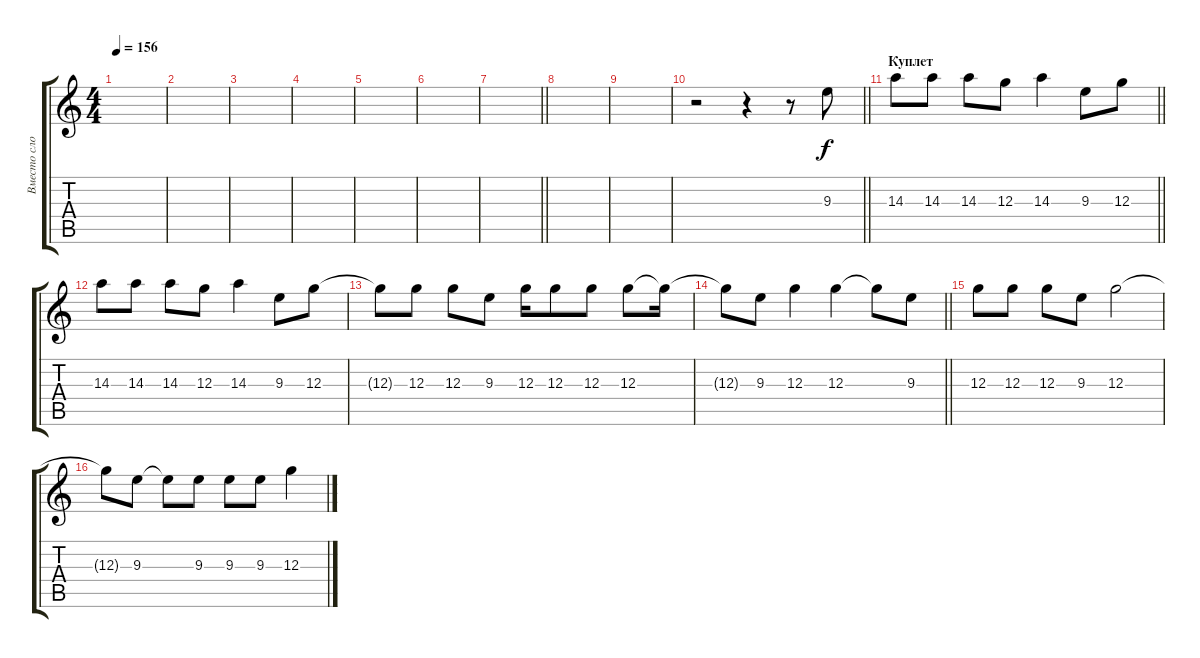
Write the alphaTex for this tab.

\track ("Вместо слов" "Вместо сло") {instrument acousticguitarsteel}
\staff {score tabs}
\tuning (E4 B3 G3 D3 A2 E2) {hide}
\ts (4 4)
\tempo 156
\clef g2
\ks c
|
|
|
|
|
|
\barLineRight lightlight
|
|
|
\barLineRight lightlight
r.2 r.4 r.8 9.3.8 |
\section ("" "Куплет")
\barLineRight lightlight
14.3.8 14.3.8 14.3.8 12.3.8 14.3.4 9.3.8 12.3.8 |
14.3.8 14.3.8 14.3.8 12.3.8 14.3.4 9.3.8 12.3.8 |
12.3{t}.8 12.3.8 12.3.8 9.3.8 12.3.16 12.3.8 12.3.8 12.3.8 12.3{t}.16 |
\barLineRight lightlight
12.3{t}.8 9.3.8 12.3.4 12.3.4 12.3{t}.8 9.3.8 |
12.3.8 12.3.8 12.3.8 9.3.8 12.3.2 |
12.3{t}.8 9.3.8 9.3{t}.8 9.3.8 9.3.8 9.3.8 12.3.4
